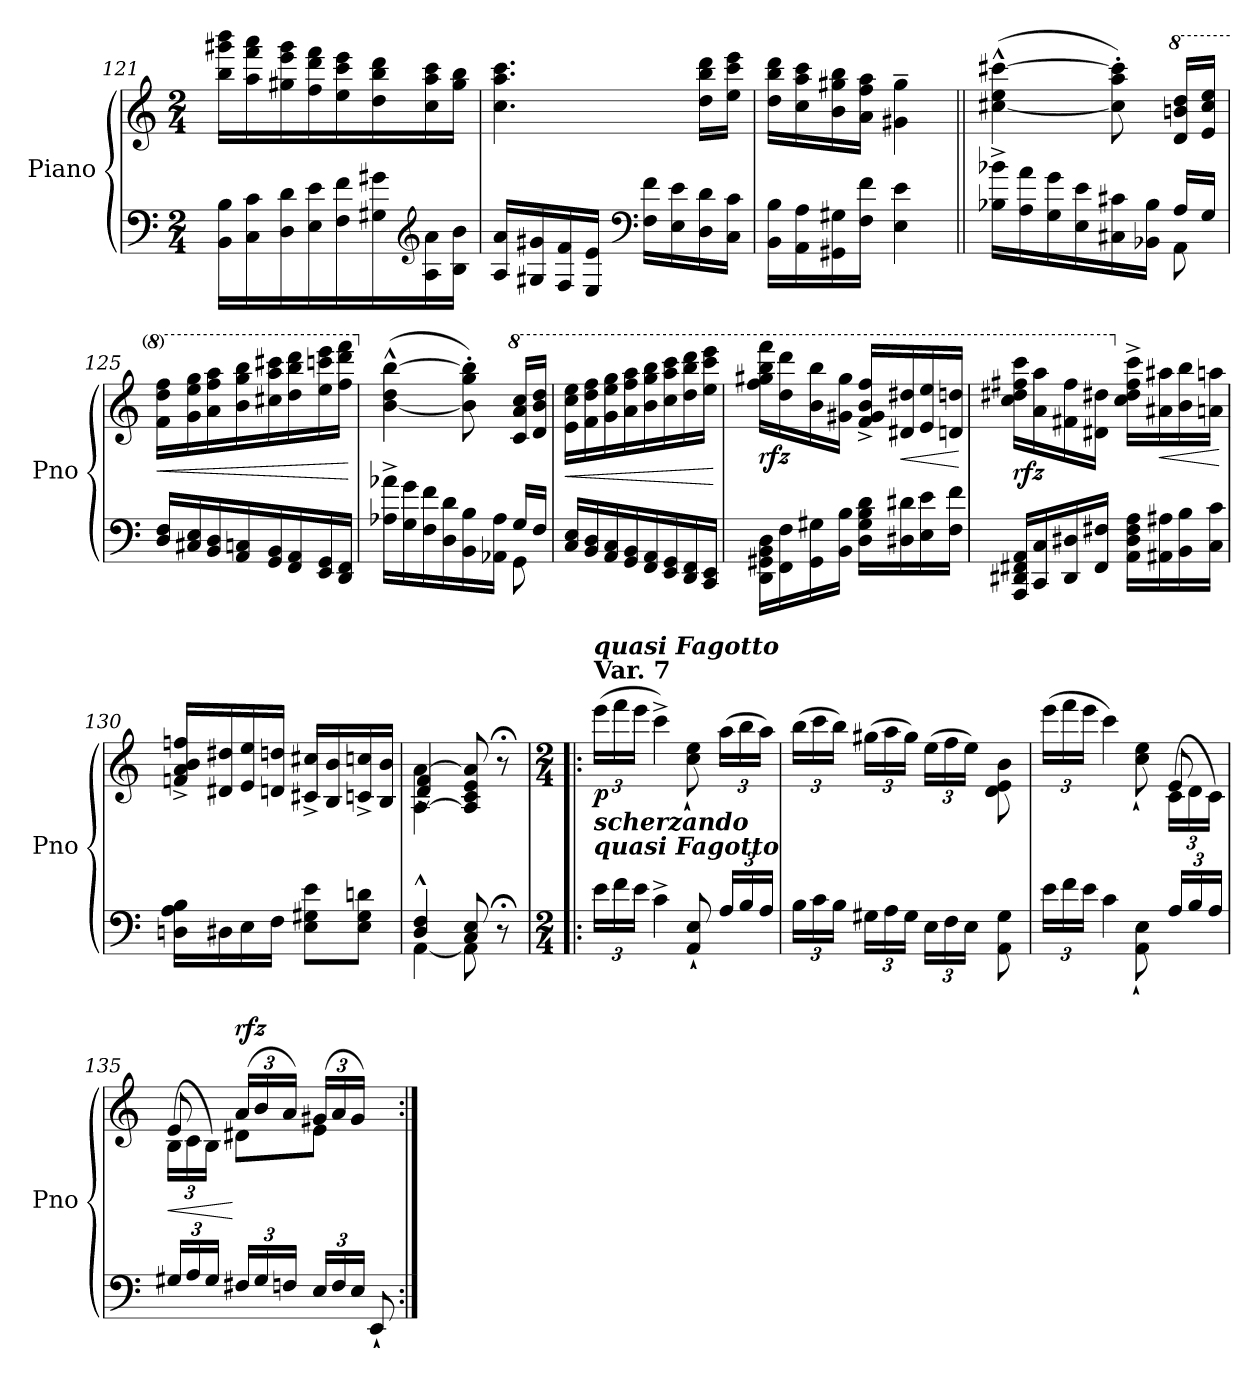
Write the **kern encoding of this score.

**kern	**kern	**dynam
*part1	*part1	*part1
*staff2	*staff1	*staff1/2
*I"Piano	*	*
*I'Pno	*	*
!!LO:LB:g=z
*clefF4	*clefG2	*
*k[]	*k[]	*
*M2/4	*M2/4	*
=121	=121	=121
16BB\ 16B\LL	16bb\ 16ggg#X\ 16bbb\LL	.
16C\ 16c\	16aa\ 16fff\ 16aaa\	.
16D\ 16d\	16gg#X\ 16eee\ 16ggg#\	.
16E\ 16e\	16ff\ 16ddd\ 16fff\	.
16F\ 16f\	16ee\ 16ccc\ 16eee\	.
16G#X\ 16g#X\	16dd\ 16bb\ 16ddd\	.
*clefG2	*	*
16A\ 16a\	16cc\ 16aa\ 16ccc\	.
16B\ 16b\JJ	16gg#\ 16bb\JJ	.
=122	=122	=122
16A/ 16a/LL	4.cc\ 4.aa\ 4.ccc\	.
16G#X/ 16g#X/	.	.
16F/ 16f/	.	.
16E/ 16e/JJ	.	.
*clefF4	*	*
16F\ 16f\LL	.	.
16E\ 16e\	.	.
16D\ 16d\	16dd\ 16bb\ 16ddd\LL	.
16C\ 16c\JJ	16ee\ 16ccc\ 16eee\JJ	.
=123	=123	=123
16BB\ 16B\LL	16dd\ 16bb\ 16ddd\LL	.
16AA\ 16A\	16cc\ 16aa\ 16ccc\	.
16GG#X\ 16G#X\	16b\ 16gg#X\ 16bb\	.
16F\ 16f\JJ	16a\ 16ff\ 16aa\JJ	.
4E\ 4e\	4g#X\~ 4gg#\~	.
=124||	=124||	=124||
*^	*	*
16B-X\^ 16b-X\^LL	8ryy	(<[4cc#X\^^ 4ee\^^ [4ccc#X\^^	.
16A\ 16a\	.	.	.
16G\ 16g\	8ryy	.	.
16E\ 16e\	.	.	.
16C#X\ 16c#X\	8ryy	8cc#\]' 8aa\' 8ccc#\]')	.
16BB-X\ 16B-\JJ	.	.	.
*	*	*8va	*
16A/LL	8AA\	16dd/ 16bbn/ 16ddd/LL	.
16G/JJ	.	16ee/ 16ccc#/ 16eee/JJ	.
*v	*v	*	*
!!LO:LB:g=z
=125	=125	=125
!	!	!LO:HP:b
16D/ 16F/LL	16ff\ 16ddd\ 16fff\LL	<
16C#X/ 16E/	16gg\ 16eee\ 16ggg\	.
16BB/ 16D/	16aa\ 16fff\ 16aaa\	.
16AA/ 16Cn/	16bb\ 16ggg\ 16bbb\	.
16GG/ 16BB/	16ccc#X\ 16aaa\ 16cccc#X\	.
16FF/ 16AA/	16ddd\ 16bbb\ 16dddd\	.
16EE/ 16GG/	16eee\ 16ccccn\ 16eeee\	.
16DD/ 16FF/JJ	16fff\ 16dddd\ 16ffff\JJ	.
.	.	[
=126	=126	=126
*^	*	*
*	*	*X8va	*
16A-X\^ 16a-X\^LL	8ryy	(<[4b\^^ 4dd\^^ [4bb\^^	.
16G\ 16g\	.	.	.
16F\ 16f\	8ryy	.	.
16D\ 16d\	.	.	.
16BB\ 16B\	8ryy	8b\]' 8gg\' 8bb\]')	.
16AA-X\ 16A-\JJ	.	.	.
*	*	*8va	*
16G/LL	8GG\	16cc/ 16aa/ 16ccc/LL	.
16F/JJ	.	16dd/ 16bb/ 16ddd/JJ	.
*v	*v	*	*
=127	=127	=127
!	!	!LO:HP:b
16C/ 16E/LL	16ee\ 16ccc\ 16eee\LL	<
16BB/ 16D/	16ff\ 16ddd\ 16fff\	.
16AA/ 16C/	16gg\ 16eee\ 16ggg\	.
16GG/ 16BB/	16aa\ 16fff\ 16aaa\	.
16FF/ 16AA/	16bb\ 16ggg\ 16bbb\	.
16EE/ 16GG/	16ccc\ 16aaa\ 16cccc\	.
16DD/ 16FF/	16ddd\ 16bbb\ 16dddd\	.
16CC/ 16EE/JJ	16eee\ 16cccc\ 16eeee\JJ	.
.	.	[
!!LO:LB:g=z
=128	=128	=128
!	!	!LO:DY:b
16DD\ 16GG#X\ 16BB\ 16D\LL	16fff\ 16ggg#X\ 16bbb\ 16ffff\LL	rfz
16FF\ 16F\	16ddd\ 16dddd\	.
16GG#\ 16G#X\	16bb\ 16bbb\	.
16BB\ 16B\JJ	16gg#X\ 16ggg#\JJ	.
16D\ 16G#\ 16B\ 16d\LL	16ff/^ 16gg#/^ 16bb/^ 16fff/^LL	.
!	!	!LO:HP:b
16D#X\ 16d#X\	16dd#X/ 16ddd#X/	<
16E\ 16e\	16ee/ 16eee/	.
16F\ 16f\JJ	16ddn/ 16dddn/JJ	.
.	.	[
=129	=129	=129
!	!	!LO:DY:b
16AAA/ 16DD#X/ 16FF#X/ 16AA/LL	16ccc\ 16ddd#X\ 16fff#X\ 16cccc\LL	rfz
16CC/ 16C/	16aa\ 16aaa\	.
16DD#/ 16D#X/	16ff#X\ 16fff#\	.
16FF#/ 16F#X/JJ	16dd#X\ 16ddd#X\JJ	.
*	*X8va	*
16AA\ 16D#\ 16F#\ 16A\LL	16cc\^ 16dd#\^ 16ff#\^ 16ccc\^LL	.
!	!	!LO:HP:b
16AA#X\ 16A#X\	16a#X\ 16aa#X\	<
16BB\ 16B\	16b\ 16bb\	.
16C\ 16c\JJ	16an\ 16aan\JJ	.
.	.	[
=130	=130	=130
16Dn\ 16A\ 16B\LL	16fn/^ 16a/^ 16b/^ 16ffn/^LL	.
16D#X\	16d#X/ 16dd#X/	.
16E\	16e/ 16ee/	.
16F\JJ	16dn/ 16ddn/JJ	.
8E\ 8G#X\ 8e\L	16c#X/^ 16cc#X/^LL	.
.	16B/ 16b/	.
8E\ 8G#\ 8dn\J	16cn/^ 16ccn/^	.
.	16B/ 16b/JJ	.
=131	=131	=131
*	*MM100	*
*^	*^	*
4D/^^ 4F/^^	[4AA\	[4A\ [4a\	(<4d/^^ 4f/^^	.
8C/ 8E/	8AA\]	8A/] 8c/ 8e/ 8a/]	4ryy)	.
*	*	*MM30	*	*
8r;<	8r;yy	8r;<	.	.
!!LO:PB:g=z	!!
=132!|:	=132!|:	=132!|:	=132!|:	=132!|:
*M2/4	*	*M2/4	*	*
*Xbrackettup	*	*Xbrackettup	*	*
*	*	*MM110	*	*
!	!	!LO:TX:a:B:t=Var. 7	!	!
!	!	!LO:TX:b:Bi:t=scherzando	!	!
!	!	!LO:TX:b:Bi:t=quasi Fagotto	!	!
!	!	!LO:TX:a:Bi:t=quasi Fagotto	!	!
!	!	!	!	!LO:DY:b
24e\LL	8ryy	(>24eee\LL	8ryy	p
24f\	.	24fff\	.	.
24e\JJ	.	24eee\JJ	.	.
4c^\	8ryy	4ccc^\)	8ryy	.
.	8AA/` 8E/`	.	8cc\` 8ee\`	.
24A/LL	8ryy	(<24aa\LL	8ryy	.
24B/	.	24bb\	.	.
24A/JJ	.	24aa\JJ)	.	.
*v	*v	*	*	*
*	*v	*v	*
=133	=133	=133
24B\LL	(>24bb\LL	.
24c\	24ccc\	.
24B\JJ	24bb\JJ)	.
24G#X\LL	(>24gg#X\LL	.
24A\	24aa\	.
24G#\JJ	24gg#\JJ)	.
24E\LL	(>24ee\LL	.
24F\	24ff\	.
24E\JJ	24ee\JJ)	.
8AA\ 8G#\	8d\ 8e\ 8b\	.
=134	=134	=134
*^	*^	*
24e\LL	8ryy	(>24eee\LL	8ryy	.
24f\	.	24fff\	.	.
24e\JJ	.	24eee\JJ	.	.
4c\	8ryy	4ccc\)	8ryy	.
.	8AA\` 8E\`	.	8cc\` 8ee\`	.
24A/LL	8ryy	(<24c\LL	8e/	.
24B/	.	24d\	.	.
24A/JJ	.	24c\JJ)	.	.
*v	*v	*	*	*
!!LO:LB:g=z	!!
=135	=135	=135	=135
!	!	!	!LO:HP:b
24G#X/LL	(<24B\LL	8e/	<
24A/	24c\	.	.
24G#/JJ	24B\JJ)	.	.
!	!	!	!LO:DY:n=1:a
24F#X/LL	(>24a/LL	8d#X\L	[ rfz
24G#/	24b/	.	.
24Fn/JJ	24a/JJ)	.	.
24E/LL	(>24g#X/LL	8e\J	.
24F/	24a/	.	.
24E/JJ	24g#/JJ)	.	.
8EE`/	8ryy	8ryy	.
*	*v	*v	*
=:|!	=:|!	=:|!
*-	*-	*-
